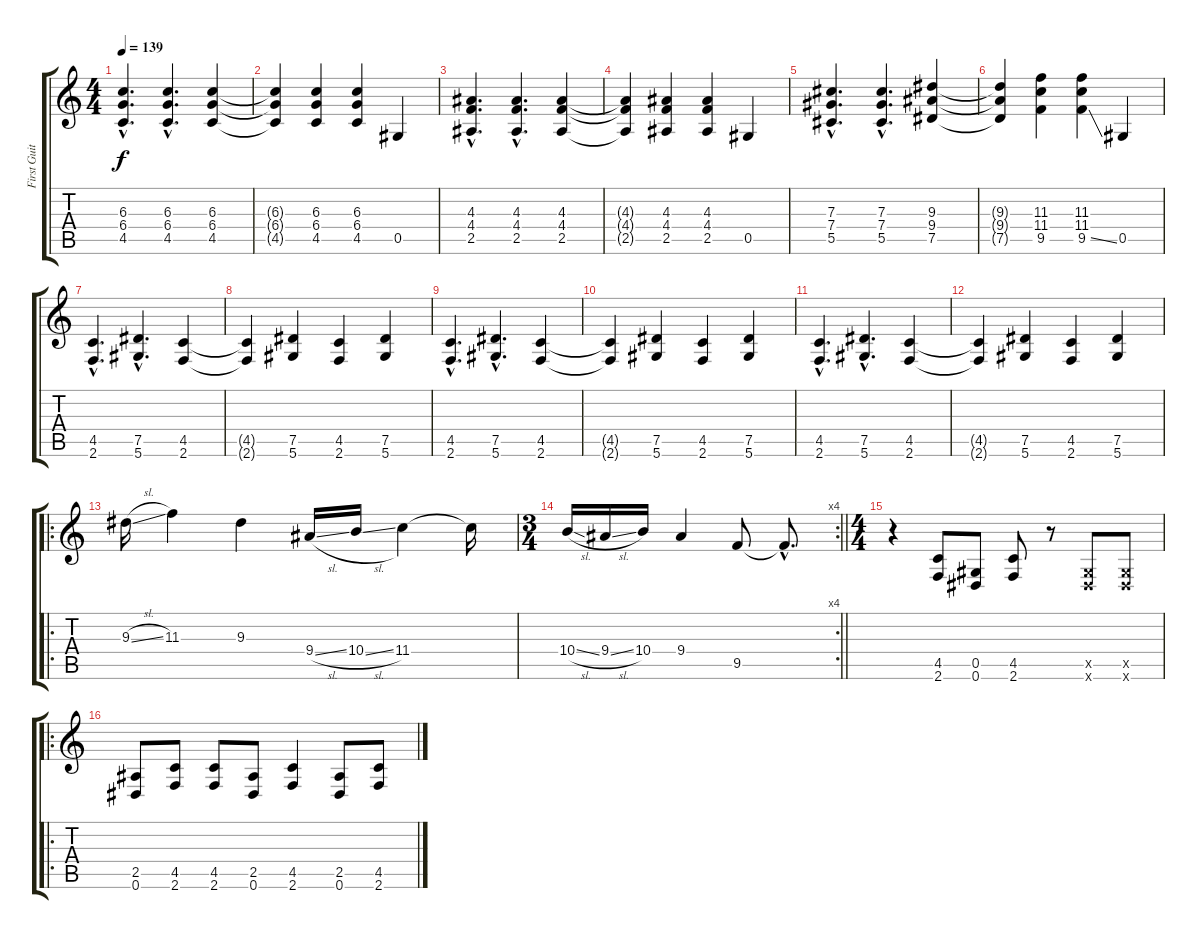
\track ("First Guitar" "First Guit") {instrument distortionguitar}
\staff {score tabs}
\tuning (Eb4 Bb3 Gb3 Db3 Ab2 Eb2) {hide}
\ts (4 4)
\tempo 139
\clef g2
\ks c
(6.3{hac} 6.4{hac} 4.5{hac}).4{d dy f} (6.3{hac} 6.4{hac} 4.5{hac}).4{d} (6.3 6.4 4.5).4 |
(6.3{t} 6.4{t} 4.5{t}).4 (6.3 6.4 4.5).4 (6.3 6.4 4.5).4 0.5.4 |
(4.3{hac} 4.4{hac} 2.5{hac}).4{d} (4.3{hac} 4.4{hac} 2.5{hac}).4{d} (4.3 4.4 2.5).4 |
(4.3{t} 4.4{t} 2.5{t}).4 (4.3 4.4 2.5).4 (4.3 4.4 2.5).4 0.5.4 |
(7.3{hac} 7.4{hac} 5.5{hac}).4{d} (7.3{hac} 7.4{hac} 5.5{hac}).4{d} (9.3 9.4 7.5).4 |
(9.3{t} 9.4{t} 7.5{t}).4 (11.3 11.4 9.5).4 (11.3 11.4 9.5{ss}).4 0.5.4 |
(4.5{hac} 2.6{hac}).4{d} (7.5{hac} 5.6{hac}).4{d} (4.5 2.6).4 |
(4.5{t} 2.6{t}).4 (7.5 5.6).4 (4.5 2.6).4 (7.5 5.6).4 |
(4.5{hac} 2.6{hac}).4{d} (7.5{hac} 5.6{hac}).4{d} (4.5 2.6).4 |
(4.5{t} 2.6{t}).4 (7.5 5.6).4 (4.5 2.6).4 (7.5 5.6).4 |
(4.5{hac} 2.6{hac}).4{d} (7.5{hac} 5.6{hac}).4{d} (4.5 2.6).4 |
(4.5{t} 2.6{t}).4 (7.5 5.6).4 (4.5 2.6).4 (7.5 5.6).4 |
\ro
9.3{sl}.16 11.3.4 9.3.4 9.4{sl}.16 10.4{sl}.16 11.4.4 11.4{t}.16 |
\rc 4
\ts (3 4)
\barLineRight lightlight
10.4{sl}.16 9.4{sl}.16 10.4.16 9.4.4 9.5.8 9.5{hac t}.8{d} |
\ts (4 4)
r.4 (4.5 2.6).8 (0.5 0.6).8 (4.5 2.6).8 r.8 (0.5{x} 0.6{x}).8 (0.5{x} 0.6{x}).8 |
\ro
(2.5 0.6).8 (4.5 2.6).8 (4.5 2.6).8 (2.5 0.6).8 (4.5 2.6).4 (2.5 0.6).8 (4.5 2.6).8
